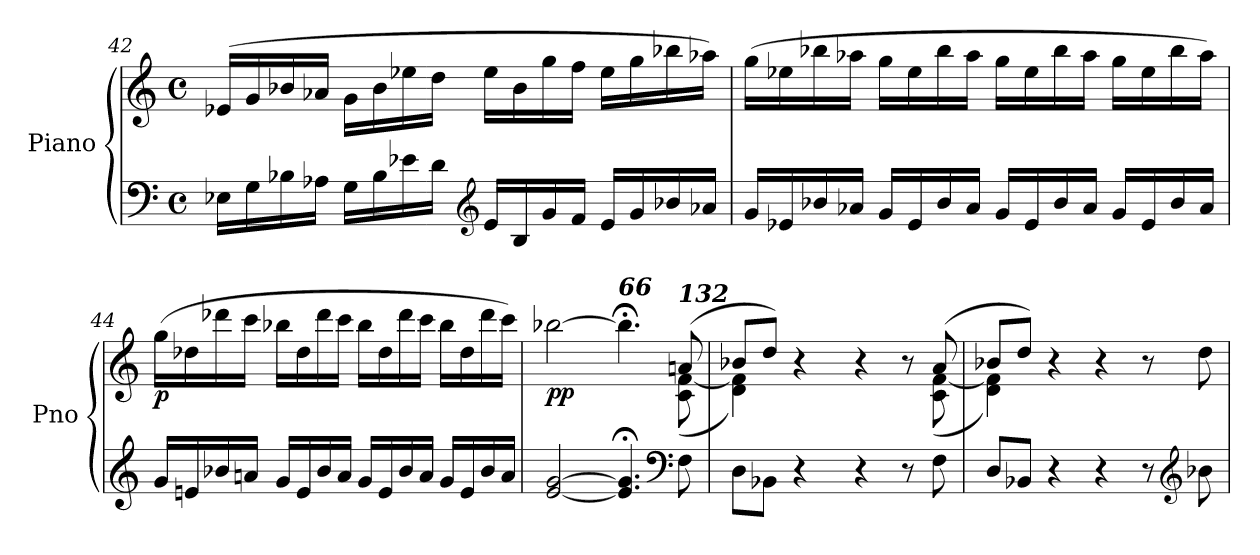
**kern	**kern	**dynam
*part1	*part1	*part1
*staff2	*staff1	*staff1/2
*I"Piano	*	*
*I'Pno	*	*
*clefF4	*clefG2	*
*k[]	*k[]	*
*M4/4	*M4/4	*
*met(c)	*met(c)	*
=42	=42	=42
16E-X\LL	(>16e-X/LL	.
16G\	16g/	.
16B-X\	16b-X/	.
16A-X\JJ	16a-X/JJ	.
16G\LL	16g\LL	.
16B-\	16b-\	.
16e-X\	16ee-X\	.
16d\JJ	16dd\JJ	.
*clefG2	*	*
16e-/LL	16ee-\LL	.
16B-/	16b-\	.
16g/	16gg\	.
16f/JJ	16ff\JJ	.
16e-/LL	16ee-\LL	.
16g/	16gg\	.
16b-X/	16bb-X\	.
16a-X/JJ	16aa-X\JJ)	.
!!LO:PB:g=z
=43	=43	=43
16g/LL	(>16gg\LL	.
16e-X/	16ee-X\	.
16b-X/	16bb-X\	.
16a-X/JJ	16aa-X\JJ	.
!	!	!LO:DY:b
16g/LL	16gg\LL	other-dynamics
16e-/	16ee-\	.
16b-/	16bb-\	.
16a-/JJ	16aa-\JJ	.
16g/LL	16gg\LL	.
16e-/	16ee-\	.
16b-/	16bb-\	.
16a-/JJ	16aa-\JJ	.
16g/LL	16gg\LL	.
16e-/	16ee-\	.
16b-/	16bb-\	.
16a-/JJ	16aa-\JJ)	.
=44	=44	=44
!	!	!LO:DY:b
16g/LL	(>16gg\LL	p
16en/	16dd-X\	.
16b-X/	16ddd-X\	.
16an/JJ	16ccc\JJ	.
16g/LL	16bb-X\LL	.
16e/	16dd-\	.
16b-/	16ddd-\	.
16a/JJ	16ccc\JJ	.
16g/LL	16bb-\LL	.
16e/	16dd-\	.
16b-/	16ddd-\	.
16a/JJ	16ccc\JJ	.
16g/LL	16bb-\LL	.
16e/	16dd-\	.
16b-/	16ddd-\	.
16a/JJ	16ccc\JJ)	.
!!LO:LB:g=z
=45	=45	=45
*	*^	*
!	!	!	!LO:DY:b
[2e/ [2g/	[2bb-X\	2..ryy	pp
!	!LO:TX:a:Bi:t=66	!	!
4.e/]; 4.g/];	4.bb-;\]	.	.
*clefF4	*	*	*
!	!LO:TX:a:Bi:t=132	!	!
8F\	(>8an/	(<8c\ [8f\	.
!!LO:LB:g=z	!!
=46	=46	=46	=46
8D\L	8b-X/L	4d\ 4f\])	.
8BB-X\J	8dd/J)	.	.
4r	4r	8ryy	.
*	*v	*v	*
4r	4r	.
8r	8r	.
*	*^	*
8F\	(>8a/	(<8c\ [8f\	.
=47	=47	=47	=47
8D/L	8b-X/L	4d\ 4f\])	.
8BB-X/J	8dd/J)	.	.
4r	4r	2.ryy	.
4r	4r	.	.
8r	8r	.	.
*clefG2	*	*	*
8b-X\	8dd\	.	.
*	*v	*v	*
=	=	=
*-	*-	*-
